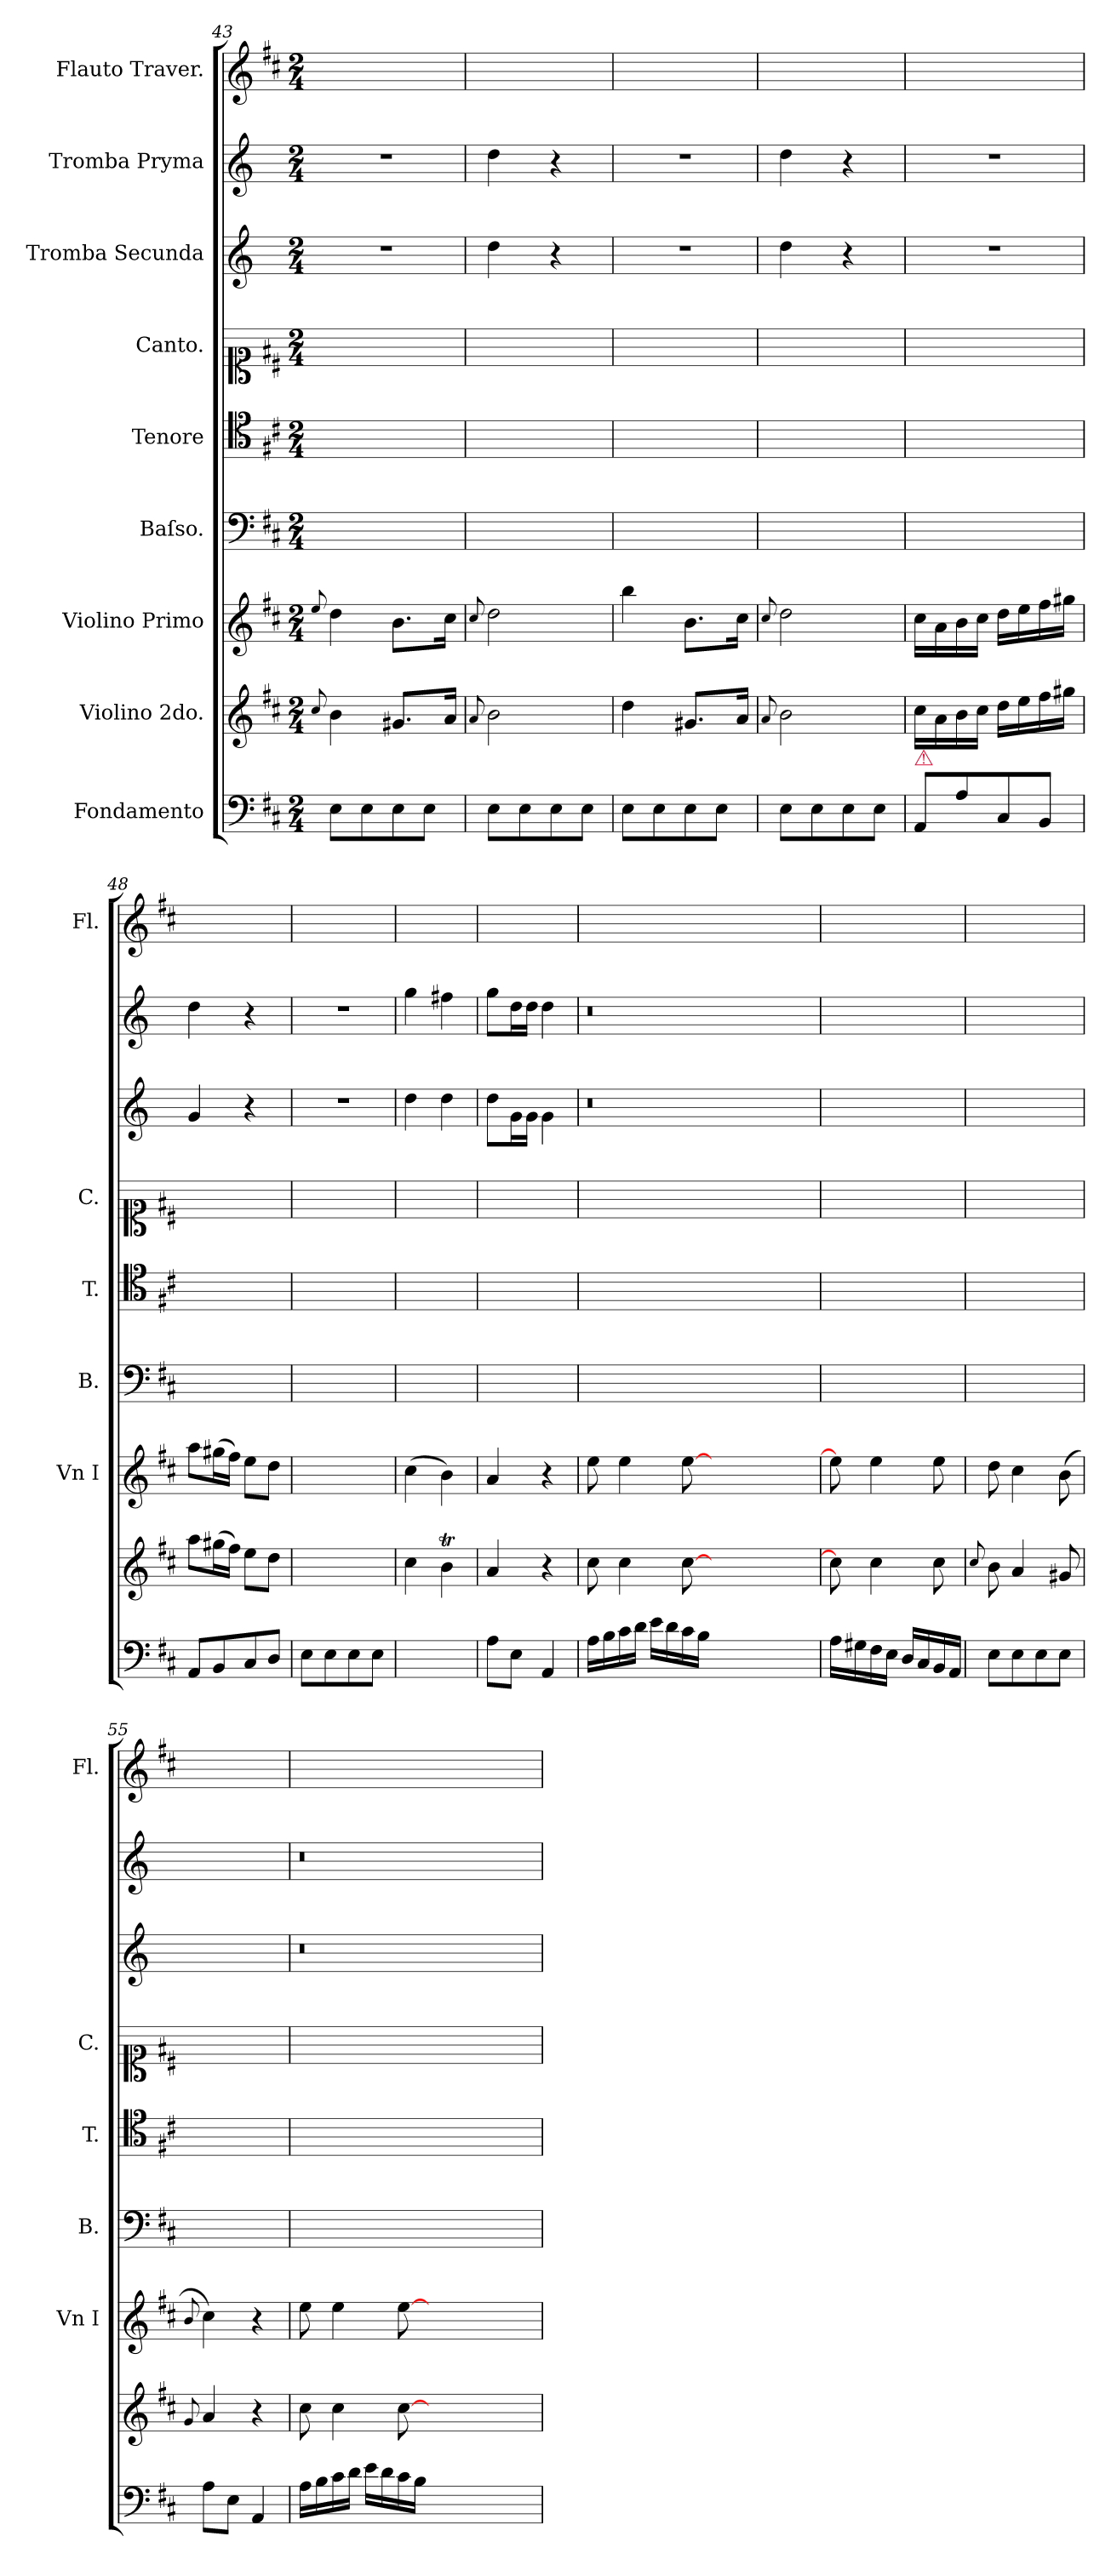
**kern	**dynam	**kern	**dynam	**kern	**dynam	**kern	**kern	**kern	**kern	**kern	**kern
*part9	*part9	*part8	*part8	*part7	*part7	*part6	*part5	*part4	*part3	*part2	*part1
*staff9	*staff9	*staff8	*staff8	*staff7	*staff7	*staff6	*staff5	*staff4	*staff3	*staff2	*staff1
*I"Fondamento	*	*I"Violino 2do.	*	*I"Violino Primo	*	*I"Baſso.	*I"Tenore	*I"Canto.	*I"Tromba Secunda	*I"Tromba Pryma	*I"Flauto Traver.
*	*	*	*	*I'Vn I	*	*I'B.	*I'T.	*I'C.	*	*	*I'Fl.
*clefF4	*	*clefG2	*	*clefG2	*	*clefF4	*clefC4	*clefC1	*clefG2	*clefG2	*clefG2
*	*	*	*	*	*	*	*	*	*ITrd-1c-2	*ITrd-1c-2	*
*k[f#c#]	*	*k[f#c#]	*	*k[f#c#]	*	*k[f#c#]	*k[f#c#]	*k[f#c#]	*k[f#c#]	*k[f#c#]	*k[f#c#]
*D:	*	*D:	*	*D:	*	*D:	*D:	*D:	*D:	*D:	*D:
*M2/4	*	*M2/4	*	*M2/4	*	*M2/4	*M2/4	*M2/4	*M2/4	*M2/4	*M2/4
=43	=43	=43	=43	=43	=43	=43	=43	=43	=43	=43	=43
.	.	8qqcc#/	.	8qqee/	.	.	.	.	.	.	.
!	!	!	!	!	!	!	!	!	!LO:N:vis=1	!LO:N:vis=1	!
8E\L	.	4b\	.	4dd\	.	2ryy	2ryy	2ryy	2r	2r	2ryy
8E\	.	.	.	.	.	.	.	.	.	.	.
8E\	.	8.g#X/L	.	8.b\L	.	.	.	.	.	.	.
8E\J	.	.	.	.	.	.	.	.	.	.	.
.	.	16a/Jk	.	16cc#\Jk	.	.	.	.	.	.	.
=44	=44	=44	=44	=44	=44	=44	=44	=44	=44	=44	=44
.	.	8qqa/	.	8qqcc#/	.	.	.	.	.	.	.
8E\L	.	2b\	.	2dd\	.	2ryy	2ryy	2ryy	4ee\	4ee\	2ryy
8E\	.	.	.	.	.	.	.	.	.	.	.
8E\	.	.	.	.	.	.	.	.	4r	4r	.
8E\J	.	.	.	.	.	.	.	.	.	.	.
=45	=45	=45	=45	=45	=45	=45	=45	=45	=45	=45	=45
!	!	!	!	!	!	!	!	!	!LO:N:vis=1	!LO:N:vis=1	!
8E\L	.	4dd\	.	4bb\	.	2ryy	2ryy	2ryy	2r	2r	2ryy
8E\	.	.	.	.	.	.	.	.	.	.	.
8E\	.	8.g#X/L	.	8.b\L	.	.	.	.	.	.	.
8E\J	.	.	.	.	.	.	.	.	.	.	.
.	.	16a/Jk	.	16cc#\Jk	.	.	.	.	.	.	.
=46	=46	=46	=46	=46	=46	=46	=46	=46	=46	=46	=46
.	.	8qqa/	.	8qqcc#/	.	.	.	.	.	.	.
8E\L	.	2b\	.	2dd\	.	2ryy	2ryy	2ryy	4ee\	4ee\	2ryy
8E\	.	.	.	.	.	.	.	.	.	.	.
8E\	.	.	.	.	.	.	.	.	4r	4r	.
8E\J	.	.	.	.	.	.	.	.	.	.	.
=47	=47	=47	=47	=47	=47	=47	=47	=47	=47	=47	=47
!LO:TX:a:color=crimson:t=⚠	!	!	!	!	!	!	!	!	!	!	!
!	!	!	!	!	!	!	!	!	!LO:N:vis=1	!LO:N:vis=1	!
8AA/L	.	16cc#\LL	.	16cc#\LL	.	2ryy	2ryy	2ryy	2r	2r	2ryy
.	.	16a\	.	16a\	.	.	.	.	.	.	.
8A\	.	16b\	.	16b\	.	.	.	.	.	.	.
.	.	16cc#\JJ	.	16cc#\JJ	.	.	.	.	.	.	.
8C#/	.	16dd\LL	.	16dd\LL	.	.	.	.	.	.	.
.	.	16ee\	.	16ee\	.	.	.	.	.	.	.
8BB/J	.	16ff#\	.	16ff#\	.	.	.	.	.	.	.
.	.	16gg#X\JJ	.	16gg#X\JJ	.	.	.	.	.	.	.
=48	=48	=48	=48	=48	=48	=48	=48	=48	=48	=48	=48
8AA/L	.	8aa\L	.	8aa\L	.	2ryy	2ryy	2ryy	4a/	4ee\	2ryy
8BB/	.	(>16gg#X\L	.	(>16gg#X\L	.	.	.	.	.	.	.
.	.	16ff#\JJ)	.	16ff#\JJ)	.	.	.	.	.	.	.
8C#/	.	8ee\L	.	8ee\L	.	.	.	.	4r	4r	.
8D/J	.	8dd\J	.	8dd\J	.	.	.	.	.	.	.
=49	=49	=49	=49	=49	=49	=49	=49	=49	=49	=49	=49
!	!	!	!	!	!	!	!	!	!LO:N:vis=1	!LO:N:vis=1	!
8E\L	.	2ryy	.	2ryy	.	2ryy	2ryy	2ryy	2r	2r	2ryy
8E\	.	.	.	.	.	.	.	.	.	.	.
8E\	.	.	.	.	.	.	.	.	.	.	.
8E\J	.	.	.	.	.	.	.	.	.	.	.
=50	=50	=50	=50	=50	=50	=50	=50	=50	=50	=50	=50
2ryy	.	4cc#\	.	(>4cc#\	.	2ryy	2ryy	2ryy	4ee\	4aa\	2ryy
.	.	4bT\	.	4b\)	.	.	.	.	4ee\	4gg#X\	.
=51	=51	=51	=51	=51	=51	=51	=51	=51	=51	=51	=51
8A\L	.	4a/	.	4a/	.	2ryy	2ryy	2ryy	8ee\L	8aa\L	2ryy
8E\J	.	.	.	.	.	.	.	.	16a\L	16ee\L	.
.	.	.	.	.	.	.	.	.	16a\JJ	16ee\JJ	.
4AA/	.	4r	.	4r	.	.	.	.	4a\	4ee\	.
=52	=52	=52	=52	=52	=52	=52	=52	=52	=52	=52	=52
!	!LO:DY:a:rj	!	!LO:DY:a	!	!LO:DY:a	!	!	!	!	!	!
16A\LL	p&colon;	8cc#\	pia	8ee\	pia	2ryy	2ryy	2ryy	0r	0r	2ryy
16B\	.	.	.	.	.	.	.	.	.	.	.
16c#\	.	4cc#\	.	4ee\	.	.	.	.	.	.	.
16d\JJ	.	.	.	.	.	.	.	.	.	.	.
16e\LL	.	.	.	.	.	.	.	.	.	.	.
16d\	.	.	.	.	.	.	.	.	.	.	.
16c#\	.	[8cc#\	.	[8ee\	.	.	.	.	.	.	.
16B\JJ	.	.	.	.	.	.	.	.	.	.	.
1.ryy	.	1.ryy	.	1.ryy	.	1.ryy	1.ryy	1.ryy	.	.	1.ryy
=53	=53	=53	=53	=53	=53	=53	=53	=53	=53	=53	=53
16A\LL	.	8cc#\]	.	8ee\]	.	2ryy	2ryy	2ryy	2ryy	2ryy	2ryy
16G#X\	.	.	.	.	.	.	.	.	.	.	.
16F#\	.	4cc#\	.	4ee\	.	.	.	.	.	.	.
16E\JJ	.	.	.	.	.	.	.	.	.	.	.
16D/LL	.	.	.	.	.	.	.	.	.	.	.
16C#/	.	.	.	.	.	.	.	.	.	.	.
16BB/	.	8cc#\	.	8ee\	.	.	.	.	.	.	.
16AA/JJ	.	.	.	.	.	.	.	.	.	.	.
=54	=54	=54	=54	=54	=54	=54	=54	=54	=54	=54	=54
.	.	8qqcc#/	.	.	.	.	.	.	.	.	.
8E\L	.	8b\	.	8dd\	.	2ryy	2ryy	2ryy	2ryy	2ryy	2ryy
8E\	.	4a/	.	4cc#\	.	.	.	.	.	.	.
8E\	.	.	.	.	.	.	.	.	.	.	.
8E\J	.	8g#X/	.	(>8b\	.	.	.	.	.	.	.
=55	=55	=55	=55	=55	=55	=55	=55	=55	=55	=55	=55
.	.	8qqg/	.	8qqb/	.	.	.	.	.	.	.
8A\L	.	4a/	.	4cc#\)	.	2ryy	2ryy	2ryy	2ryy	2ryy	2ryy
8E\J	.	.	.	.	.	.	.	.	.	.	.
4AA/	.	4r	.	4r	.	.	.	.	.	.	.
=56	=56	=56	=56	=56	=56	=56	=56	=56	=56	=56	=56
16A\LL	.	8cc#\	.	8ee\	.	2ryy	2ryy	2ryy	0r	0r	2ryy
16B\	.	.	.	.	.	.	.	.	.	.	.
16c#\	.	4cc#\	.	4ee\	.	.	.	.	.	.	.
16d\JJ	.	.	.	.	.	.	.	.	.	.	.
16e\LL	.	.	.	.	.	.	.	.	.	.	.
16d\	.	.	.	.	.	.	.	.	.	.	.
16c#\	.	[8cc#\	.	[8ee\	.	.	.	.	.	.	.
16B\JJ	.	.	.	.	.	.	.	.	.	.	.
1.ryy	.	1.ryy	.	1.ryy	.	1.ryy	1.ryy	1.ryy	.	.	1.ryy
=	=	=	=	=	=	=	=	=	=	=	=
*-	*-	*-	*-	*-	*-	*-	*-	*-	*-	*-	*-
